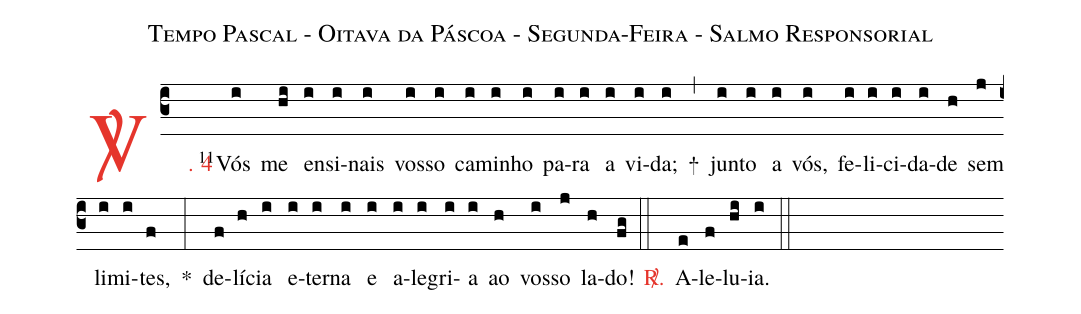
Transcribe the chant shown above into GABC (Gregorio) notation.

name: Tempo Pascal - Oitava da Páscoa - Segunda-Feira - Salmo Responsorial;
%%
(c3)

<c><sp>V/</sp>. 4</c>() <v>\VSup{11}</v>Vós(i) me(hi) en(i)si(i)nais(i) vos(i)so(i) ca(i)mi(i)nho(i) pa(i)ra(i) a(i) vi(i)da;(i) +(,)
jun(i)to(i) a(i) vós,(i) fe(i)li(i)ci(i)da(i)de(h) sem(j) li(i)mi(i)tes,(f) *(:)
de(f)lí(h)cia(i) e(i)ter(i)na(i) e(i) a(i)le(i)gri(i)a(i) ao(h) vos(i)so(j) la(h)do!(fg)

(::)

<nlba><c><sp>R/</sp>.</c>() A</nlba>(e)le(f)lu(hi)ia.(i)

(::)
